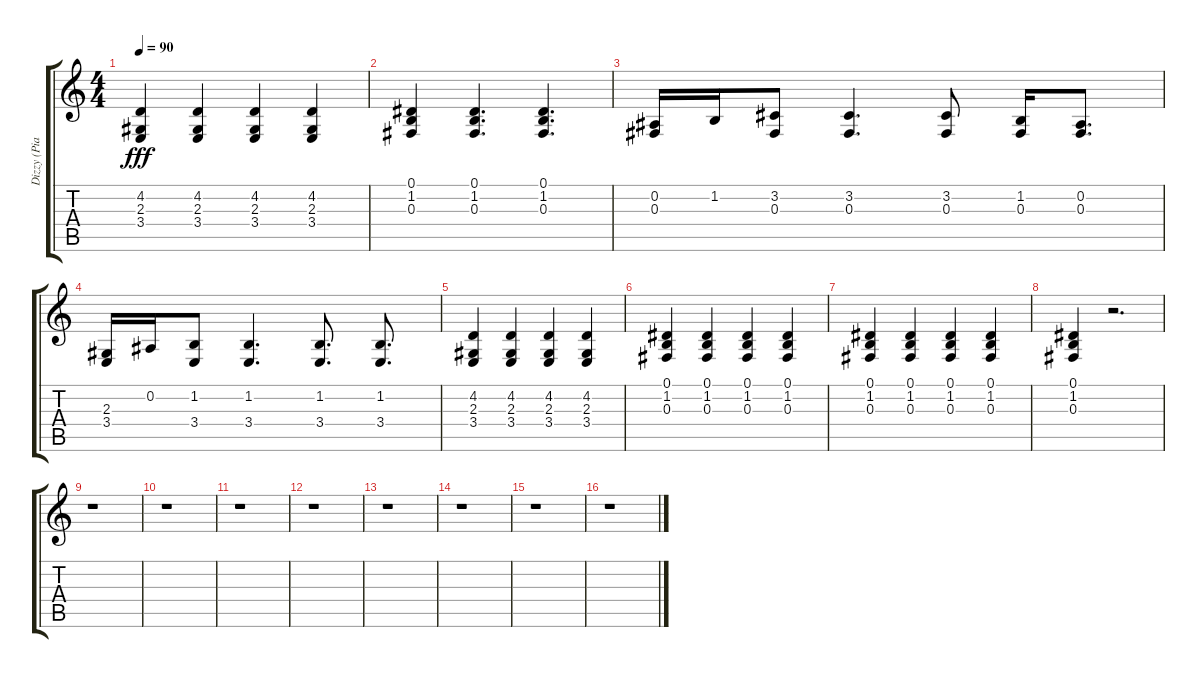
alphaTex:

\track ("Dizzy (Piano 1)" "Dizzy (Pia") {instrument acousticgrandpiano}
\staff {score tabs}
\tuning (Eb4 Bb3 Gb3 Db3 Ab2 Eb2) {hide}
\ts (4 4)
\tempo 90
\clef g2
\ks c
(4.2 2.3 3.4).4{dy fff} (4.2 2.3 3.4).4 (4.2 2.3 3.4).4 (4.2 2.3 3.4).4 |
(0.1 1.2 0.3).4 (0.1 1.2 0.3).4{d} (0.1 1.2 0.3).4{d} |
(0.2 0.3).16 1.2.16 (3.2 0.3).8 (3.2 0.3).4{d} (3.2 0.3).8 (1.2 0.3).16 (0.2 0.3).8{d} |
(2.3 3.4).16 0.2.16 (1.2 3.4).8 (1.2 3.4).4{d} (1.2 3.4).8{d} (1.2 3.4).8{d} |
(4.2 2.3 3.4).4 (4.2 2.3 3.4).4 (4.2 2.3 3.4).4 (4.2 2.3 3.4).4 |
(0.1 1.2 0.3).4 (0.1 1.2 0.3).4 (0.1 1.2 0.3).4 (0.1 1.2 0.3).4 |
(0.1 1.2 0.3).4 (0.1 1.2 0.3).4 (0.1 1.2 0.3).4 (0.1 1.2 0.3).4 |
(0.1 1.2 0.3).4 r.2{d} |
r.1 |
r.1 |
r.1 |
r.1 |
r.1 |
r.1 |
r.1 |
r.1
